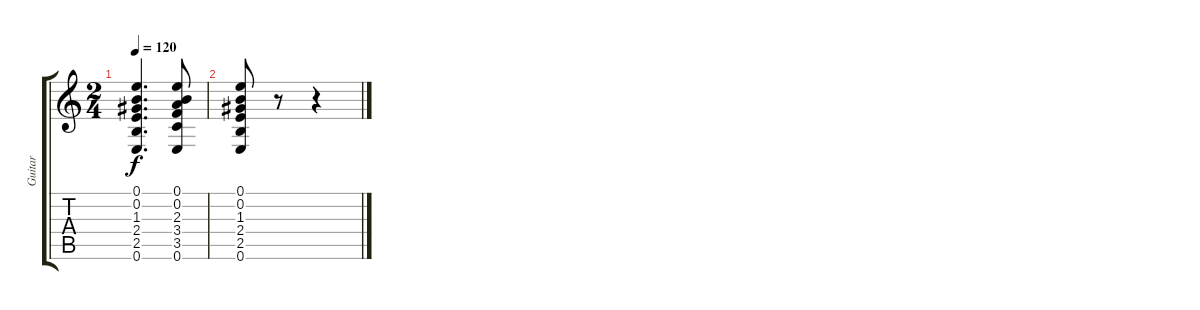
\track ("Guitar" "Guitar") {instrument acousticguitarnylon}
\staff {score tabs}
\tuning (E4 B3 G3 D3 A2 E2) {hide}
\ts (2 4)
\tempo 120
\clef g2
\ks c
(0.1 0.2 1.3 2.4 2.5 0.6).4{d dy f} (0.1 0.2 2.3 3.4 3.5 0.6).8 |
(0.1 0.2 1.3 2.4 2.5 0.6).8 r.8 r.4
